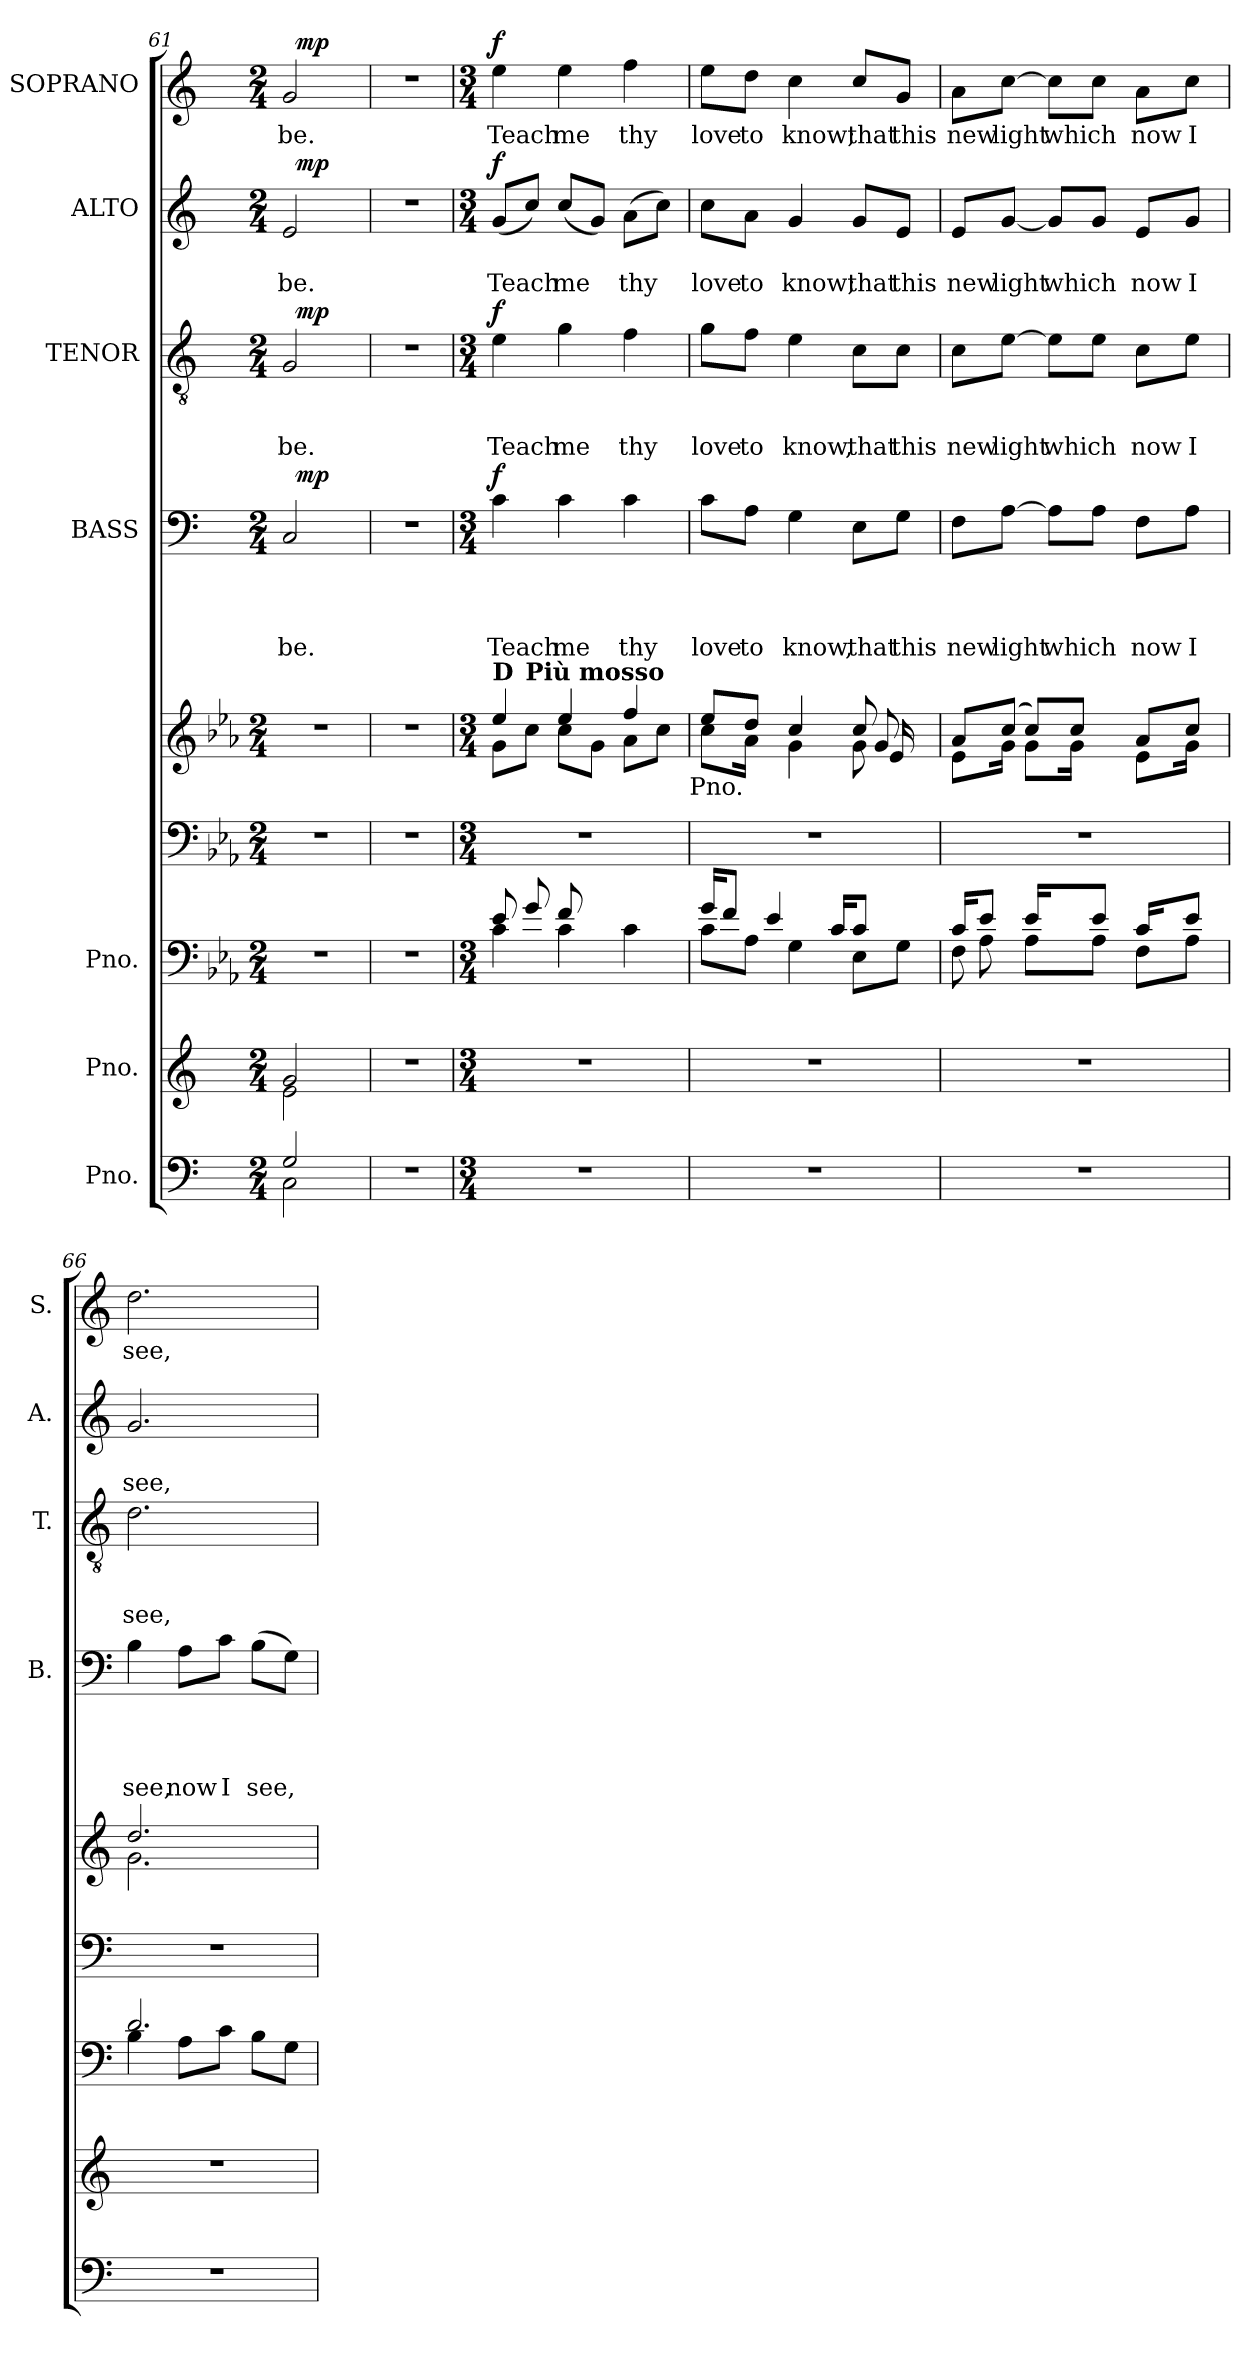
**kern	**kern	**kern	**kern	**kern	**kern	**text	**text	**text	**text	**dynam	**kern	**text	**text	**text	**dynam	**kern	**text	**text	**dynam	**kern	**text	**dynam
*part9	*part8	*part7	*part6	*part5	*part4	*part4	*part4	*part4	*part4	*part4	*part3	*part3	*part3	*part3	*part3	*part2	*part2	*part2	*part2	*part1	*part1	*part1
*staff9	*staff8	*staff7	*staff6	*staff5	*staff4	*staff4	*staff4	*staff4	*staff4	*staff4	*staff3	*staff3	*staff3	*staff3	*staff3	*staff2	*staff2	*staff2	*staff2	*staff1	*staff1	*staff1
*I"Pno.	*I"Pno.	*I"Pno.	*	*	*I"BASS	*	*	*	*	*	*I"TENOR	*	*	*	*	*I"ALTO	*	*	*	*I"SOPRANO	*	*
*	*	*	*	*	*I'B.	*	*	*	*	*	*I'T.	*	*	*	*	*I'A.	*	*	*	*I'S.	*	*
*clefF4	*clefG2	*clefF4	*clefF4	*clefG2	*clefF4	*	*	*	*	*	*clefGv2	*	*	*	*	*clefG2	*	*	*	*clefG2	*	*
*k[]	*k[]	*k[b-e-a-]	*k[b-e-a-]	*k[b-e-a-]	*k[]	*	*	*	*	*	*k[]	*	*	*	*	*k[]	*	*	*	*k[]	*	*
*C:	*C:	*E-:	*E-:	*E-:	*C:	*	*	*	*	*	*C:	*	*	*	*	*C:	*	*	*	*C:	*	*
*M2/4	*M2/4	*M2/4	*M2/4	*M2/4	*M2/4	*	*	*	*	*	*M2/4	*	*	*	*	*M2/4	*	*	*	*M2/4	*	*
=61	=61	=61	=61	=61	=61	=61	=61	=61	=61	=61	=61	=61	=61	=61	=61	=61	=61	=61	=61	=61	=61	=61
*^	*^	*	*	*	*	*	*	*	*	*	*	*	*	*	*	*	*	*	*	*	*	*
!	!	!	!	!	!	!	!	!	!	!	!LO:LY:b	!	!	!	!	!LO:LY:b	!	!	!	!LO:LY:b	!	!	!LO:LY:b	!
*	*	*	*	*	*	*	*^	*	*	*	*	*	*^	*	*	*	*	*^	*	*	*	*^	*	*
2G/	2C\	2g/	2e\	2r	2r	2r	2C/	32ryy	.	.	.	be.	.	2G/	32ryy	.	.	be.	.	2e/	32ryy	.	be.	.	2g/	32ryy	be.	.
!	!	!	!	!	!	!	!	!	!	!	!	!	!LO:DY:a	!	!	!	!	!	!LO:DY:a	!	!	!	!	!LO:DY:a	!	!	!	!LO:DY:a
.	.	.	.	.	.	.	.	4...ryy	.	.	.	.	mp	.	4...ryy	.	.	.	mp	.	4...ryy	.	.	mp	.	4...ryy	.	mp
=62	=62	=62	=62	=62	=62	=62	=62	=62	=62	=62	=62	=62	=62	=62	=62	=62	=62	=62	=62	=62	=62	=62	=62	=62	=62	=62	=62	=62
!LO:N:vis=1	!	!LO:N:vis=1	!	!	!	!	!LO:N:vis=1	!	!	!	!	!	!	!LO:N:vis=1	!	!	!	!	!	!LO:N:vis=1	!	!	!	!	!LO:N:vis=1	!	!	!
*v	*v	*	*	*	*	*	*v	*v	*	*	*	*	*	*v	*v	*	*	*	*	*v	*v	*	*	*	*v	*v	*	*
*	*v	*v	*	*	*	*	*	*	*	*	*	*	*	*	*	*	*	*	*	*	*	*	*
2r	2r	2r	2r	2r	2r	.	.	.	.	.	2r	.	.	.	.	2r	.	.	.	2r	.	.
!!LO:PB:g=z
=63	=63	=63	=63	=63	=63	=63	=63	=63	=63	=63	=63	=63	=63	=63	=63	=63	=63	=63	=63	=63	=63	=63
*	*	*k[]	*k[]	*k[]	*	*	*	*	*	*	*	*	*	*	*	*	*	*	*	*	*	*
*	*	*C:	*C:	*C:	*	*	*	*	*	*	*	*	*	*	*	*	*	*	*	*	*	*
*M3/4	*M3/4	*M3/4	*M3/4	*M3/4	*M3/4	*	*	*	*	*	*M3/4	*	*	*	*	*M3/4	*	*	*	*M3/4	*	*
*	*	*	*	*MM60	*	*	*	*	*	*	*	*	*	*	*	*	*	*	*	*	*	*
*	*	*^	*	*^	*	*	*	*	*	*	*	*	*	*	*	*	*	*	*	*	*	*
!	!	!	!	!	!LO:TX:a:B:t=D	!	!	!	!	!	!	!	!	!	!	!	!	!	!	!	!	!	!	!
!	!	!	!	!	!	!	!	!	!	!	!LO:LY:b	!LO:DY:a	!	!	!	!LO:LY:b	!LO:DY:a	!	!	!LO:LY:b	!LO:DY:a	!	!LO:LY:b	!LO:DY:a
2.r	2.r	8e/	4c\	2.r	4ee/	8g\L	4c\	.	.	.	Teach	f	4e\	.	.	Teach	f	(<8g/L	.	Teach	f	4ee\	Teach	f
!	!	!	!	!	!	!LO:TX:a:B:t=Più mosso	!	!	!	!	!	!	!	!	!	!	!	!	!	!	!	!	!	!
.	.	8g/	.	.	.	8cc\J	.	.	.	.	.	.	.	.	.	.	.	8cc/J)	.	.	.	.	.	.
!	!	!	!	!	!	!	!	!	!	!	!LO:LY:b	!	!	!	!	!LO:LY:b	!	!	!	!LO:LY:b	!	!	!LO:LY:b	!
.	.	8f/	4c\	.	4ee/	8cc\L	4c\	.	.	.	me	.	4g\	.	.	me	.	(<8cc/L	.	me	.	4ee\	me	.
.	.	4.ryy	.	.	.	8g\J	.	.	.	.	.	.	.	.	.	.	.	8g/J)	.	.	.	.	.	.
!	!	!	!	!	!	!	!	!	!	!	!LO:LY:b	!	!	!	!	!LO:LY:b	!	!	!	!LO:LY:b	!	!	!LO:LY:b	!
.	.	.	4c\	.	4ff/	8a\L	4c\	.	.	.	thy	.	4f\	.	.	thy	.	(>8a\L	.	thy	.	4ff\	thy	.
.	.	.	.	.	.	8cc\J	.	.	.	.	.	.	.	.	.	.	.	8cc\J)	.	.	.	.	.	.
!	!	!	!	!	!	!LO:TX:b:t=Pno.	!	!	!	!	!	!	!	!	!	!	!	!	!	!	!	!	!	!
=64	=64	=64	=64	=64	=64	=64	=64	=64	=64	=64	=64	=64	=64	=64	=64	=64	=64	=64	=64	=64	=64	=64	=64	=64
*	*	*	*	*	*^	*^	*	*	*	*	*	*	*	*	*	*	*	*	*	*	*	*	*	*
!	!	!	!	!	!	!	!	!	!	!	!	!	!LO:LY:b	!	!	!	!	!LO:LY:b	!	!	!	!LO:LY:b	!	!	!LO:LY:b	!
2.r	2.r	16g/KL	8c\L	2.r	8ee/L	8cc\L	2ryy	2ryy	8c\L	.	.	.	love	.	8g\L	.	.	love	.	8cc\L	.	love	.	8ee\L	love	.
.	.	8f/J	.	.	.	.	.	.	.	.	.	.	.	.	.	.	.	.	.	.	.	.	.	.	.	.
!	!	!	!	!	!	!	!	!	!	!	!	!	!LO:LY:b	!	!	!	!	!LO:LY:b	!	!	!	!LO:LY:b	!	!	!LO:LY:b	!
.	.	.	8A\J	.	8dd/J	16a\Jk	.	.	8A\J	.	.	.	to	.	8f\J	.	.	to	.	8a\J	.	to	.	8dd\J	to	.
.	.	4e/	.	.	.	16ryy	.	.	.	.	.	.	.	.	.	.	.	.	.	.	.	.	.	.	.	.
!	!	!	!	!	!	!	!	!	!	!	!	!	!LO:LY:b	!	!	!	!	!LO:LY:b	!	!	!	!LO:LY:b	!	!	!LO:LY:b	!
.	.	.	4G\	.	4g\	4cc/	.	.	4G\	.	.	.	know,	.	4e\	.	.	know,	.	4g/	.	know;	.	4cc\	know;	.
.	.	16c/KL	.	.	.	.	.	.	.	.	.	.	.	.	.	.	.	.	.	.	.	.	.	.	.	.
!	!	!	!	!	!	!	!	!	!	!	!	!	!LO:LY:b	!	!	!	!	!LO:LY:b	!	!	!	!LO:LY:b	!	!	!LO:LY:b	!
.	.	8c/J	8E\L	.	8cc/	8g\	16ryy	16ryy	8E\L	.	.	.	that	.	8c\L	.	.	that	.	8g/L	.	that	.	8cc/L	that	.
.	.	.	.	.	.	.	8g/	16e/	.	.	.	.	.	.	.	.	.	.	.	.	.	.	.	.	.	.
!	!	!	!	!	!	!	!	!	!	!	!	!	!LO:LY:b	!	!	!	!	!LO:LY:b	!	!	!	!LO:LY:b	!	!	!LO:LY:b	!
.	.	8ryy	8G\J	.	16ryy	16ryy	.	16ryy	8G\J	.	.	.	this	.	8c\J	.	.	this	.	8e/J	.	this	.	8g/J	this	.
.	.	.	.	.	16ryy	16ryy	16ryy	16ryy	.	.	.	.	.	.	.	.	.	.	.	.	.	.	.	.	.	.
=65	=65	=65	=65	=65	=65	=65	=65	=65	=65	=65	=65	=65	=65	=65	=65	=65	=65	=65	=65	=65	=65	=65	=65	=65	=65	=65
*	*	*^	*^	*	*	*	*	*	*	*	*	*	*	*	*	*	*	*	*	*	*	*	*	*	*	*
!	!	!	!	!	!	!	!	!	!	!	!	!	!	!	!LO:LY:b	!	!	!	!	!LO:LY:b	!	!	!	!LO:LY:b	!	!	!LO:LY:b	!
2.r	2.r	32ryy	16c/KL	8F\	16ryy	2.r	8a/L	8e\L	8.ryy	2ryy	8F\L	.	.	.	new	.	8c\L	.	.	new	.	8e/L	.	new	.	8a\L	new	.
.	.	2ryy	.	.	.	.	.	.	.	.	.	.	.	.	.	.	.	.	.	.	.	.	.	.	.	.	.	.
.	.	.	8e/J	.	8A\	.	.	.	.	.	.	.	.	.	.	.	.	.	.	.	.	.	.	.	.	.	.	.
!	!	!	!	!	!	!	!	!	!	!	!	!	!	!	!LO:LY:b	!	!	!	!	!LO:LY:b	!	!	!	!LO:LY:b	!	!	!LO:LY:b	!
.	.	.	.	2ryy	.	.	(8cc/J	16g\Jk	.	.	[>8A\J	.	.	.	light	.	[>8e\J	.	.	light	.	[<8g/J	.	light	.	[>8cc\J	light	.
.	.	.	8A\L	.	16e/KL	.	.	8cc/L)	8g\L	.	.	.	.	.	.	.	.	.	.	.	.	.	.	.	.	.	.	.
!	!	!	!	!	!	!	!	!	!	!	!	!	!	!	!LO:LY:b	!	!	!	!	!LO:LY:b	!	!	!	!LO:LY:b	!	!	!LO:LY:b	!
.	.	.	.	.	8ryy	.	2ryy	.	.	.	8A\L]	.	.	.	which	.	8e\L]	.	.	which	.	8g/L]	.	which	.	8cc\L]	which	.
.	.	.	16ryy	.	.	.	.	8cc/J	16g\Jk	.	.	.	.	.	.	.	.	.	.	.	.	.	.	.	.	.	.	.
.	.	.	8A\J	.	8e/J	.	.	.	8ryy	.	8A\J	.	.	.	.	.	8e\J	.	.	.	.	8g/J	.	.	.	8cc\J	.	.
.	.	.	.	.	.	.	.	4ryy	.	.	.	.	.	.	.	.	.	.	.	.	.	.	.	.	.	.	.	.
!	!	!	!	!	!	!	!	!	!	!	!	!	!	!	!LO:LY:b	!	!	!	!	!LO:LY:b	!	!	!	!LO:LY:b	!	!	!LO:LY:b	!
.	.	.	16c/KL	.	8F\L	.	.	.	8a/L	8e\L	8F\L	.	.	.	now	.	8c\L	.	.	now	.	8e/L	.	now	.	8a\L	now	.
.	.	8..ryy	.	.	.	.	.	.	.	.	.	.	.	.	.	.	.	.	.	.	.	.	.	.	.	.	.	.
.	.	.	16ryy	.	.	.	.	.	.	.	.	.	.	.	.	.	.	.	.	.	.	.	.	.	.	.	.	.
!	!	!	!	!	!	!	!	!	!	!	!	!	!	!	!LO:LY:b	!	!	!	!	!LO:LY:b	!	!	!	!LO:LY:b	!	!	!LO:LY:b	!
.	.	.	8e/J	8ryy	8A\J	.	.	.	8cc/J	16g\Jk	8A\J	.	.	.	I	.	8e\J	.	.	I	.	8g/J	.	I	.	8cc\J	I	.
.	.	.	.	.	.	.	.	16ryy	.	16ryy	.	.	.	.	.	.	.	.	.	.	.	.	.	.	.	.	.	.
*	*	*	*v	*v	*v	*	*	*	*	*	*	*	*	*	*	*	*	*	*	*	*	*	*	*	*	*	*	*
=66	=66	=66	=66	=66	=66	=66	=66	=66	=66	=66	=66	=66	=66	=66	=66	=66	=66	=66	=66	=66	=66	=66	=66	=66	=66	=66
!	!	!	!	!	!	!	!	!	!	!	!	!	!LO:LY:b	!	!	!	!	!LO:LY:b	!	!	!	!LO:LY:b	!	!	!LO:LY:b	!
*	*	*	*	*	*	*v	*v	*v	*	*	*	*	*	*	*	*	*	*	*	*	*	*	*	*	*	*
2.r	2.r	2.d/	4B\	2.r	2.dd/	2.g\	4B\	.	.	.	see,	.	2.d\	.	.	see,	.	2.g/	.	see,	.	2.dd\	see,	.
!	!	!	!	!	!	!	!	!	!	!	!LO:LY:b	!	!	!	!	!	!	!	!	!	!	!	!	!
.	.	.	8A\L	.	.	.	8A\L	.	.	.	now	.	.	.	.	.	.	.	.	.	.	.	.	.
!	!	!	!	!	!	!	!	!	!	!	!LO:LY:b	!	!	!	!	!	!	!	!	!	!	!	!	!
.	.	.	8c\J	.	.	.	8c\J	.	.	.	I	.	.	.	.	.	.	.	.	.	.	.	.	.
!	!	!	!	!	!	!	!	!	!	!	!LO:LY:b	!	!	!	!	!	!	!	!	!	!	!	!	!
.	.	.	8B\L	.	.	.	(>8B\L	.	.	.	see,	.	.	.	.	.	.	.	.	.	.	.	.	.
.	.	.	8G\J	.	.	.	8G\J)	.	.	.	.	.	.	.	.	.	.	.	.	.	.	.	.	.
*	*	*v	*v	*	*v	*v	*	*	*	*	*	*	*	*	*	*	*	*	*	*	*	*	*	*
=	=	=	=	=	=	=	=	=	=	=	=	=	=	=	=	=	=	=	=	=	=	=
*-	*-	*-	*-	*-	*-	*-	*-	*-	*-	*-	*-	*-	*-	*-	*-	*-	*-	*-	*-	*-	*-	*-
